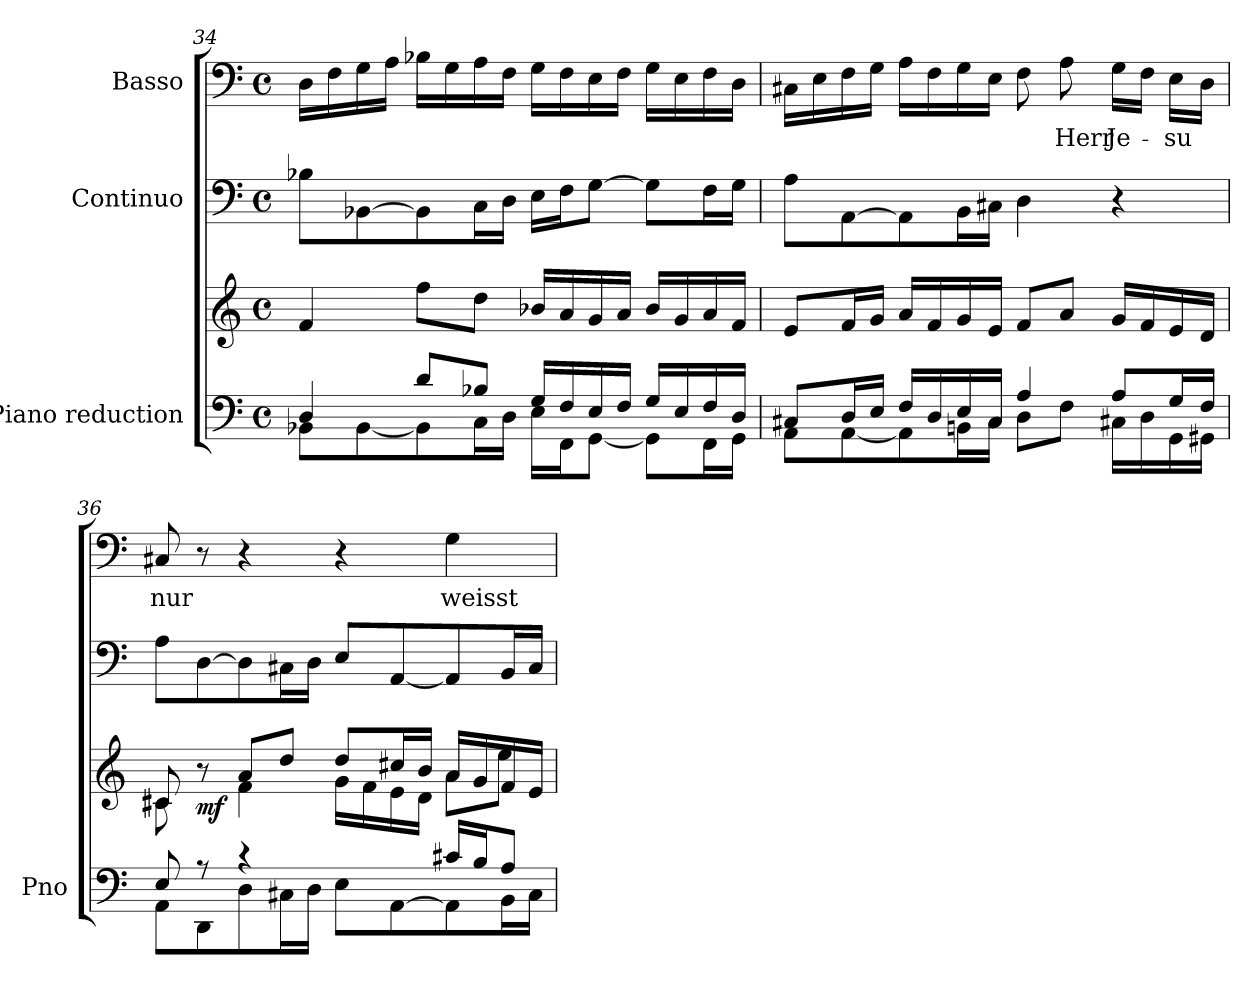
**kern	**kern	**dynam	**kern	**kern	**text
*part3	*part3	*part3	*part2	*part1	*part1
*staff4	*staff3	*staff3/4	*staff2	*staff1	*staff1
*I"Piano reduction	*	*	*I"Continuo	*I"Basso	*
*I'Pno	*	*	*	*	*
*clefF4	*clefG2	*	*clefF4	*clefF4	*
*k[]	*k[]	*	*k[]	*k[]	*
*M4/4	*M4/4	*	*M4/4	*M4/4	*
*met(c)	*met(c)	*	*met(c)	*met(c)	*
=34	=34	=34	=34	=34	=34
*^	*	*	*	*	*
4D/	8BB-X\L	4f/	.	8B-X\L	16D\LL	.
.	.	.	.	.	16F\	.
.	[8BB-\	.	.	[8BB-X\	16G\	.
.	.	.	.	.	16A\JJ	.
8d/L	8BB-\]	8ff\L	.	8BB-\]	16B-X\LL	.
.	.	.	.	.	16G\	.
8B-X/J	16C\L	8dd\J	.	16C\L	16A\	.
.	16D\JJ	.	.	16D\JJ	16F\JJ	.
16G/LL	16E\LL	16b-X/LL	.	16E\LL	16G\LL	.
16F/	16FF\J	16a/	.	16F\J	16F\	.
16E/	[8GG\J	16g/	.	[8G\J	16E\	.
16F/JJ	.	16a/JJ	.	.	16F\JJ	.
16G/LL	8GG\L]	16b-/LL	.	8G\L]	16G\LL	.
16E/	.	16g/	.	.	16E\	.
16F/	16FF\L	16a/	.	16F\L	16F\	.
16D/JJ	16GG\JJ	16f/JJ	.	16G\JJ	16D\JJ	.
!!LO:LB:g=z
=35	=35	=35	=35	=35	=35	=35
8C#X/L	8AA\L	8e/L	.	8A\L	16C#X\LL	.
.	.	.	.	.	16E\	.
16D/L	[8AA\	16f/L	.	[8AA\	16F\	.
16E/JJ	.	16g/JJ	.	.	16G\JJ	.
16F/LL	8AA\]	16a/LL	.	8AA\]	16A\LL	.
16D/	.	16f/	.	.	16F\	.
16E/	16BBn\L	16g/	.	16BB\L	16G\	.
16C#/JJ	16C#\JJ	16e/JJ	.	16C#X\JJ	16E\JJ	.
4A/	8D\L	8f/L	.	4D\	8F\	.
!	!	!	!	!	!	!LO:LY:b
.	8F\J	8a/J	.	.	8A\	Herr
!	!	!	!	!	!	!LO:LY:b
8A/L	16C#X\LL	16g/LL	.	4r	16G\LL	Je-
.	16D\	16f/	.	.	16F\JJ	.
!	!	!	!	!	!	!LO:LY:b
16G/L	16GG\	16e/	.	.	16E\LL	-su
16F/JJ	16GG#X\JJ	16d/JJ	.	.	16D\JJ	.
=36	=36	=36	=36	=36	=36	=36
*	*	*^	*	*	*	*
!	!	!	!	!	!	!	!LO:LY:b
8E/	8AA\L	8c#X/	8c#\	.	8A\L	8C#X/	nur
!	!	!	!	!LO:DY:b	!	!	!
8r	8DD\	8r	8ryy	mf	[8D\	8r	.
4r	8D\	8a/L	4f\	.	8D\]	4r	.
.	16C#X\L	8dd/J	.	.	16C#X\L	.	.
.	16D\JJ	.	.	.	16D\JJ	.	.
4ryy	8E\L	8dd/L	16g\LL	.	8E/L	4r	.
.	.	.	16f\	.	.	.	.
.	[8AA\	16cc#X/L	16e\	.	[8AA/	.	.
.	.	16b/JJ	16d\JJ	.	.	.	.
!	!	!	!	!	!	!	!LO:LY:b
16c#X/LL	8AA\]	16a/LL	8a\L	.	8AA/]	4G\	weisst
16B/J	.	16g/	.	.	.	.	.
8A/J	16BB\L	16f/	8ee\J	.	16BB/L	.	.
.	16C#\JJ	16e/JJ	.	.	16C#/JJ	.	.
*v	*v	*	*	*	*	*	*
*	*v	*v	*	*	*	*
=	=	=	=	=	=
*-	*-	*-	*-	*-	*-
